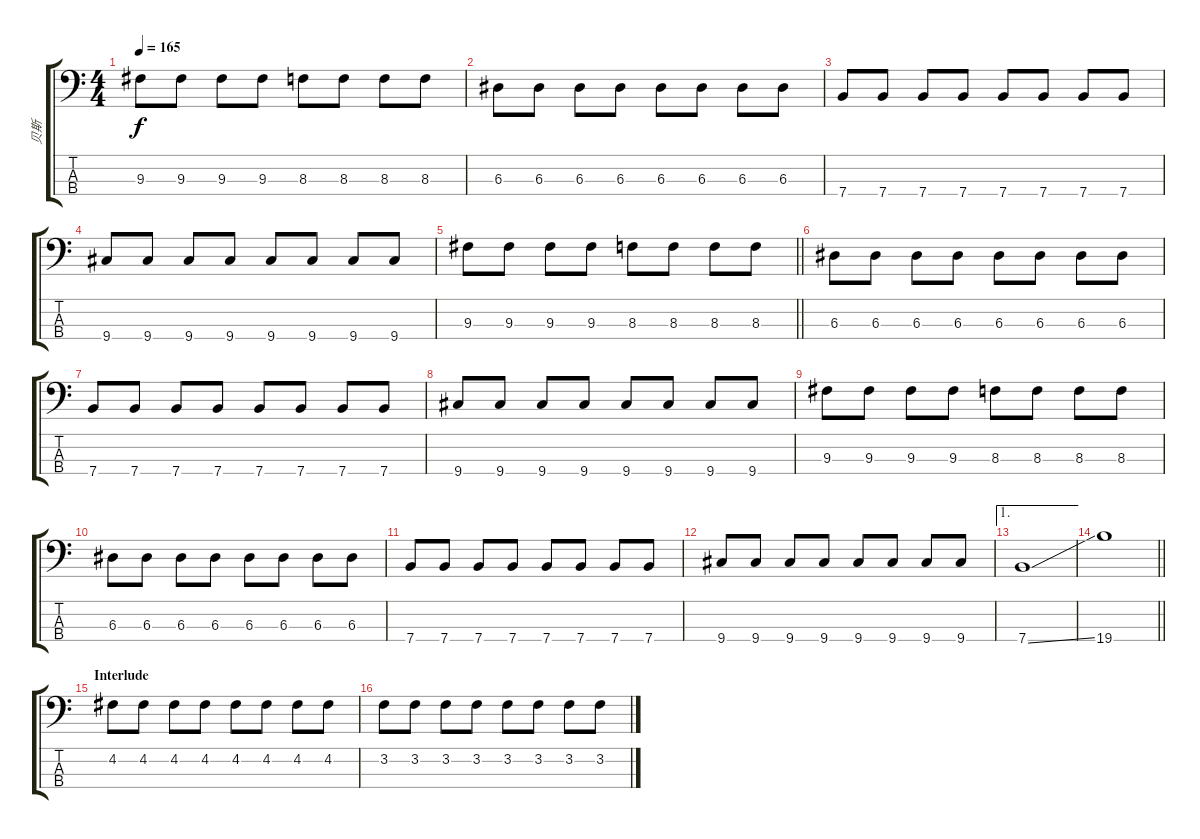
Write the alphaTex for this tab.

\track ("贝斯" "贝斯") {instrument electricbassfinger}
\staff {score tabs}
\tuning (G2 D2 A1 E1) {hide}
\ts (4 4)
\tempo 165
\clef f4
\ks c
9.3.8{dy f} 9.3.8 9.3.8 9.3.8 8.3.8 8.3.8 8.3.8 8.3.8 |
6.3.8 6.3.8 6.3.8 6.3.8 6.3.8 6.3.8 6.3.8 6.3.8 |
7.4.8 7.4.8 7.4.8 7.4.8 7.4.8 7.4.8 7.4.8 7.4.8 |
9.4.8 9.4.8 9.4.8 9.4.8 9.4.8 9.4.8 9.4.8 9.4.8 |
\barLineRight lightlight
9.3.8 9.3.8 9.3.8 9.3.8 8.3.8 8.3.8 8.3.8 8.3.8 |
6.3.8 6.3.8 6.3.8 6.3.8 6.3.8 6.3.8 6.3.8 6.3.8 |
7.4.8 7.4.8 7.4.8 7.4.8 7.4.8 7.4.8 7.4.8 7.4.8 |
9.4.8 9.4.8 9.4.8 9.4.8 9.4.8 9.4.8 9.4.8 9.4.8 |
9.3.8 9.3.8 9.3.8 9.3.8 8.3.8 8.3.8 8.3.8 8.3.8 |
6.3.8 6.3.8 6.3.8 6.3.8 6.3.8 6.3.8 6.3.8 6.3.8 |
7.4.8 7.4.8 7.4.8 7.4.8 7.4.8 7.4.8 7.4.8 7.4.8 |
9.4.8 9.4.8 9.4.8 9.4.8 9.4.8 9.4.8 9.4.8 9.4.8 |
\ae 1
7.4{ss}.1 |
\barLineRight lightlight
19.4.1 |
\section ("" "Interlude")
4.2.8 4.2.8 4.2.8 4.2.8 4.2.8 4.2.8 4.2.8 4.2.8 |
3.2.8 3.2.8 3.2.8 3.2.8 3.2.8 3.2.8 3.2.8 3.2.8
